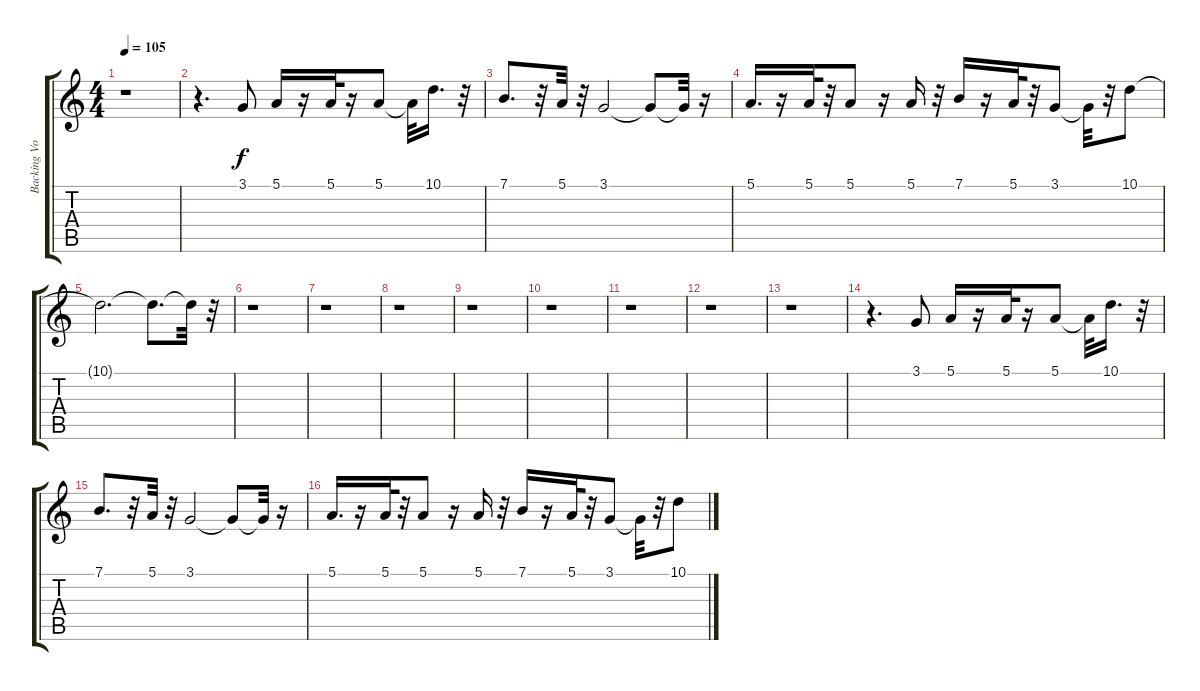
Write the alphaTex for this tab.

\track ("Backing Vocals" "Backing Vo") {instrument oboe}
\staff {score tabs}
\tuning (E4 B3 G3 D3 A2 E2) {hide}
\ts (4 4)
\tempo 105
\clef g2
\ks c
r.1{dy f} |
r.4{d} 3.1.8 5.1.16 r.16 5.1.32 r.16 5.1.8 5.1{t}.32 10.1.16{d} r.32 |
7.1.8{d} r.32 5.1.32 r.32 3.1.2 3.1{t}.8 3.1{t}.32 r.16 |
5.1.16{d} r.16 5.1.32 r.32 5.1.8 r.16 5.1.16 r.32 7.1.16 r.16 5.1.32 r.32 3.1.8 3.1{t}.32 r.32 10.1.8 |
10.1{t}.2{d} 10.1{t}.8{d} 10.1{t}.32 r.32 |
r.1 |
r.1 |
r.1 |
r.1 |
r.1 |
r.1 |
r.1 |
r.1 |
r.4{d} 3.1.8{balance 16} 5.1.16 r.16 5.1.32 r.16 5.1.8 5.1{t}.32 10.1.16{d} r.32 |
7.1.8{d} r.32 5.1.32 r.32 3.1.2 3.1{t}.8 3.1{t}.32 r.16 |
5.1.16{d} r.16 5.1.32 r.32 5.1.8 r.16 5.1.16 r.32 7.1.16 r.16 5.1.32 r.32 3.1.8 3.1{t}.32 r.32 10.1.8
